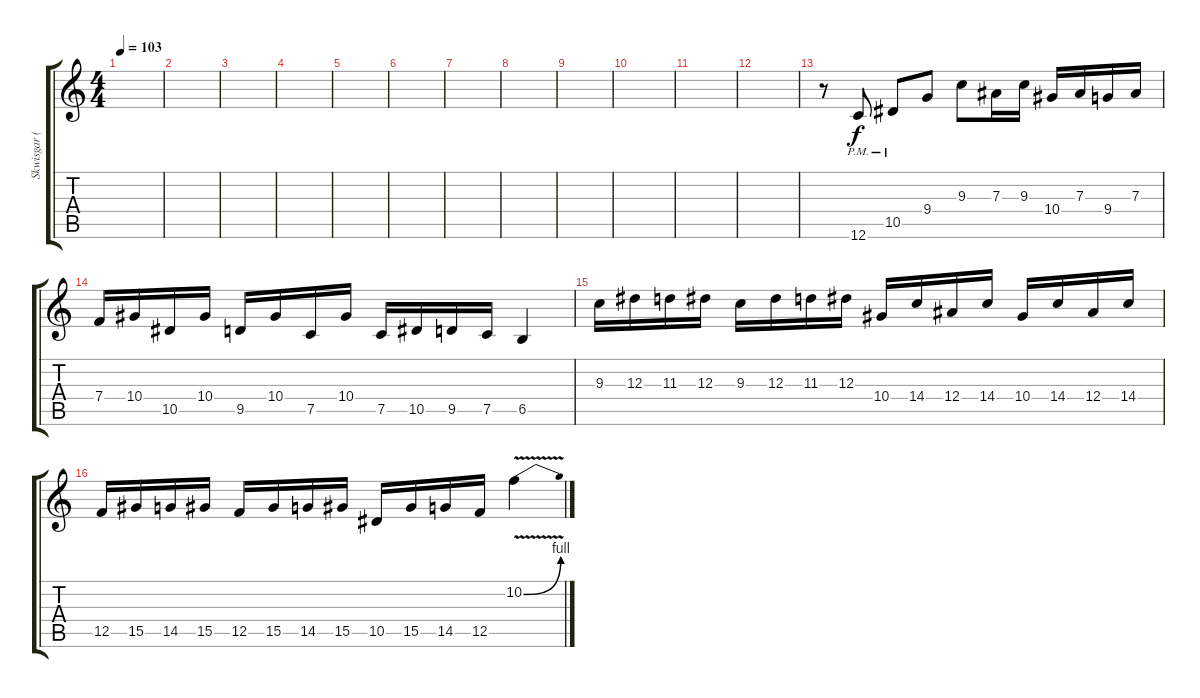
\track ("Skwisgar (solo)" "Skwisgar (") {instrument overdrivenguitar}
\staff {score tabs}
\tuning (C4 G3 Eb3 Bb2 F2 C2) {hide}
\ts (4 4)
\tempo 103
\clef g2
\ks c
|
|
|
|
|
|
|
|
|
|
|
|
r.8 12.6{pm}.8 10.5{pm}.8 9.4.8 9.3.8 7.3.16 9.3.16 10.4.16 7.3.16 9.4.16 7.3.16 |
7.4.16 10.4.16 10.5.16 10.4.16 9.5.16 10.4.16 7.5.16 10.4.16 7.5.16 10.5.16 9.5.16 7.5.16 6.5.4 |
9.3.16 12.3.16 11.3.16 12.3.16 9.3.16 12.3.16 11.3.16 12.3.16 10.4.16 14.4.16 12.4.16 14.4.16 10.4.16 14.4.16 12.4.16 14.4.16 |
12.5.16 15.5.16 14.5.16 15.5.16 12.5.16 15.5.16 14.5.16 15.5.16 10.5.16 15.5.16 14.5.16 12.5.16 10.2{be (bend 0 0 60 4) v}.4
